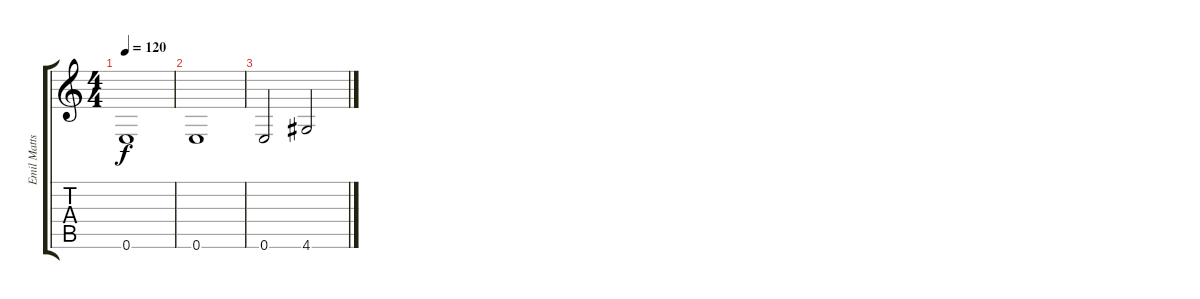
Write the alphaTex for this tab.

\track ("Emil Mattson" "Emil Matts") {instrument electricbassfinger}
\staff {score tabs}
\tuning (E4 B3 G3 D3 A2 E2) {hide}
\ts (4 4)
\tempo 120
\clef g2
\ks c
0.6.1{dy f} |
0.6.1 |
0.6.2 4.6.2
